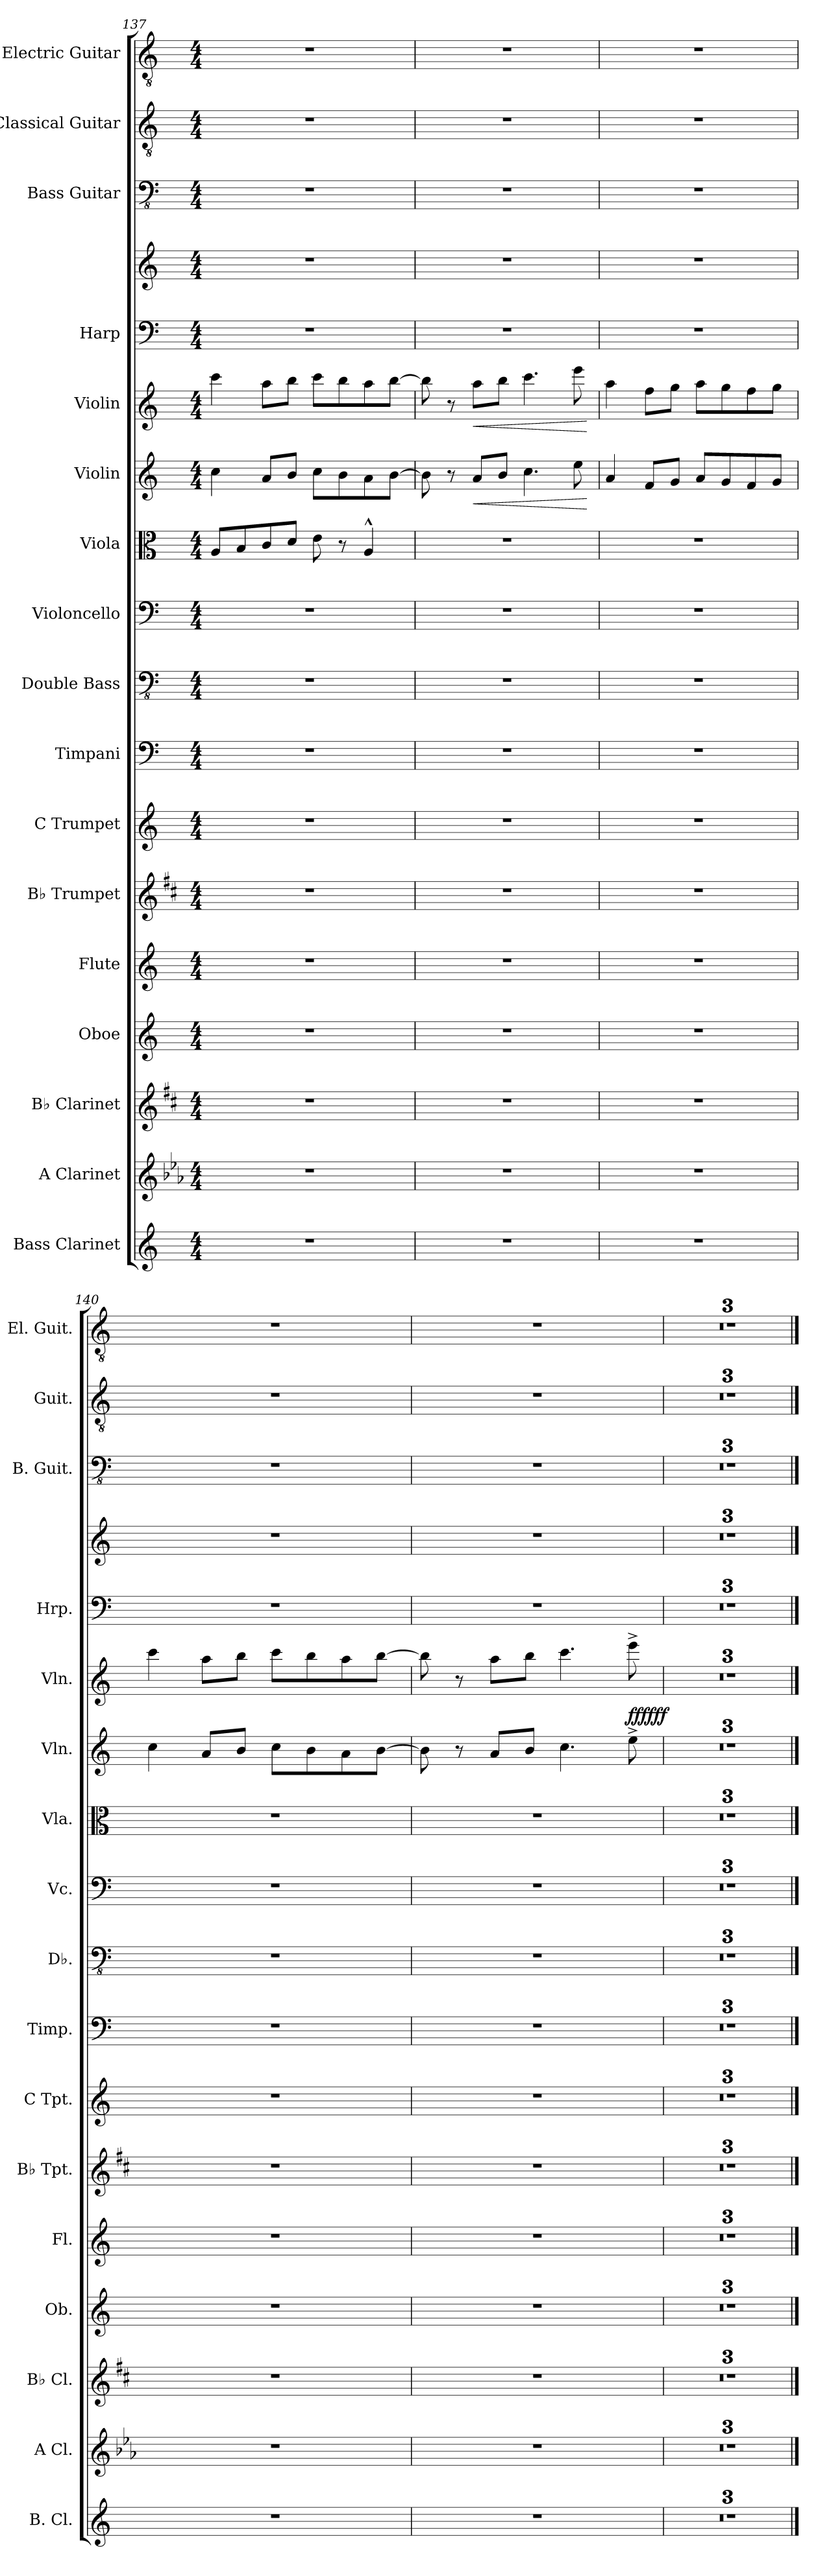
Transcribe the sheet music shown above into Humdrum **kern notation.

**kern	**kern	**kern	**kern	**kern	**kern	**kern	**kern	**kern	**kern	**kern	**kern	**dynam	**kern	**dynam	**kern	**kern	**kern	**kern	**kern
*part17	*part16	*part15	*part14	*part13	*part12	*part11	*part10	*part9	*part8	*part7	*part6	*part6	*part5	*part5	*part4	*part4	*part3	*part2	*part1
*staff18	*staff17	*staff16	*staff15	*staff14	*staff13	*staff12	*staff11	*staff10	*staff9	*staff8	*staff7	*staff7	*staff6	*staff6	*staff5	*staff4	*staff3	*staff2	*staff1
*I"Bass Clarinet	*I"A Clarinet	*I"B♭ Clarinet	*I"Oboe	*I"Flute	*I"B♭ Trumpet	*I"C Trumpet	*I"Timpani	*I"Double Bass	*I"Violoncello	*I"Viola	*I"Violin	*	*I"Violin	*	*I"Harp	*	*I"Bass Guitar	*I"Classical Guitar	*I"Electric Guitar
*I'B. Cl.	*I'A Cl.	*I'B♭ Cl.	*I'Ob.	*I'Fl.	*I'B♭ Tpt.	*I'C Tpt.	*I'Timp.	*I'Db.	*I'Vc.	*I'Vla.	*I'Vln.	*	*I'Vln.	*	*I'Hrp.	*	*I'B. Guit.	*I'Guit.	*I'El. Guit.
!!LO:PB:g=z
*clefG2	*clefG2	*clefG2	*clefG2	*clefG2	*clefG2	*clefG2	*clefF4	*clefFv4	*clefF4	*clefC3	*clefG2	*	*clefG2	*	*clefF4	*clefG2	*clefFv4	*clefGv2	*clefGv2
*ITrd8c14	*ITrd2c3	*ITrd1c2	*	*	*ITrd1c2	*	*	*ITrd7c12	*	*	*	*	*	*	*	*	*	*	*
*k[]	*k[]	*k[]	*k[]	*k[]	*k[]	*k[]	*k[]	*k[]	*k[]	*k[]	*k[]	*	*k[]	*	*k[]	*k[]	*k[]	*k[]	*k[]
*M4/4	*M4/4	*M4/4	*M4/4	*M4/4	*M4/4	*M4/4	*M4/4	*M4/4	*M4/4	*M4/4	*M4/4	*	*M4/4	*	*M4/4	*M4/4	*M4/4	*M4/4	*M4/4
=137	=137	=137	=137	=137	=137	=137	=137	=137	=137	=137	=137	=137	=137	=137	=137	=137	=137	=137	=137
1r	1r	1r	1r	1r	1r	1r	1r	1r	1r	8A/L	4cc\	.	4ccc\	.	1r	1r	1r	1r	1r
.	.	.	.	.	.	.	.	.	.	8B/	.	.	.	.	.	.	.	.	.
.	.	.	.	.	.	.	.	.	.	8c/	8a/L	.	8aa\L	.	.	.	.	.	.
.	.	.	.	.	.	.	.	.	.	8d/J	8b/J	.	8bb\J	.	.	.	.	.	.
.	.	.	.	.	.	.	.	.	.	8e\	8cc\L	.	8ccc\L	.	.	.	.	.	.
.	.	.	.	.	.	.	.	.	.	8r	8b\	.	8bb\	.	.	.	.	.	.
.	.	.	.	.	.	.	.	.	.	4A^^/	8a\	.	8aa\	.	.	.	.	.	.
.	.	.	.	.	.	.	.	.	.	.	[8b\J	.	[8bb\J	.	.	.	.	.	.
=138	=138	=138	=138	=138	=138	=138	=138	=138	=138	=138	=138	=138	=138	=138	=138	=138	=138	=138	=138
1r	1r	1r	1r	1r	1r	1r	1r	1r	1r	1r	8b\]	.	8bb\]	.	1r	1r	1r	1r	1r
.	.	.	.	.	.	.	.	.	.	.	8r	.	8r	.	.	.	.	.	.
!	!	!	!	!	!	!	!	!	!	!	!	!LO:HP:b	!	!LO:HP:b	!	!	!	!	!
.	.	.	.	.	.	.	.	.	.	.	8a/L	<	8aa\L	<	.	.	.	.	.
.	.	.	.	.	.	.	.	.	.	.	8b/J	.	8bb\J	.	.	.	.	.	.
.	.	.	.	.	.	.	.	.	.	.	4.cc\	.	4.ccc\	.	.	.	.	.	.
.	.	.	.	.	.	.	.	.	.	.	8ee\	.	8eee\	.	.	.	.	.	.
.	.	.	.	.	.	.	.	.	.	.	.	[	.	[	.	.	.	.	.
=139	=139	=139	=139	=139	=139	=139	=139	=139	=139	=139	=139	=139	=139	=139	=139	=139	=139	=139	=139
1r	1r	1r	1r	1r	1r	1r	1r	1r	1r	1r	4a/	.	4aa\	.	1r	1r	1r	1r	1r
.	.	.	.	.	.	.	.	.	.	.	8f/L	.	8ff\L	.	.	.	.	.	.
.	.	.	.	.	.	.	.	.	.	.	8g/J	.	8gg\J	.	.	.	.	.	.
.	.	.	.	.	.	.	.	.	.	.	8a/L	.	8aa\L	.	.	.	.	.	.
.	.	.	.	.	.	.	.	.	.	.	8g/	.	8gg\	.	.	.	.	.	.
.	.	.	.	.	.	.	.	.	.	.	8f/	.	8ff\	.	.	.	.	.	.
.	.	.	.	.	.	.	.	.	.	.	8g/J	.	8gg\J	.	.	.	.	.	.
=140	=140	=140	=140	=140	=140	=140	=140	=140	=140	=140	=140	=140	=140	=140	=140	=140	=140	=140	=140
1r	1r	1r	1r	1r	1r	1r	1r	1r	1r	1r	4cc\	.	4ccc\	.	1r	1r	1r	1r	1r
.	.	.	.	.	.	.	.	.	.	.	8a/L	.	8aa\L	.	.	.	.	.	.
.	.	.	.	.	.	.	.	.	.	.	8b/J	.	8bb\J	.	.	.	.	.	.
.	.	.	.	.	.	.	.	.	.	.	8cc\L	.	8ccc\L	.	.	.	.	.	.
.	.	.	.	.	.	.	.	.	.	.	8b\	.	8bb\	.	.	.	.	.	.
.	.	.	.	.	.	.	.	.	.	.	8a\	.	8aa\	.	.	.	.	.	.
.	.	.	.	.	.	.	.	.	.	.	[8b\J	.	[8bb\J	.	.	.	.	.	.
=141	=141	=141	=141	=141	=141	=141	=141	=141	=141	=141	=141	=141	=141	=141	=141	=141	=141	=141	=141
1r	1r	1r	1r	1r	1r	1r	1r	1r	1r	1r	8b\]	.	8bb\]	.	1r	1r	1r	1r	1r
.	.	.	.	.	.	.	.	.	.	.	8r	.	8r	.	.	.	.	.	.
.	.	.	.	.	.	.	.	.	.	.	8a/L	.	8aa\L	.	.	.	.	.	.
.	.	.	.	.	.	.	.	.	.	.	8b/J	.	8bb\J	.	.	.	.	.	.
.	.	.	.	.	.	.	.	.	.	.	4.cc\	.	4.ccc\	.	.	.	.	.	.
!	!	!	!	!	!	!	!	!	!	!	!	!LO:DY:b	!	!	!	!	!	!	!
!	!	!	!	!	!	!	!	!	!	!	!	!LO:DY:n=1:a	!	!	!	!	!	!	!
.	.	.	.	.	.	.	.	.	.	.	8ee^\	fff fff	8eee^\	.	.	.	.	.	.
=142	=142	=142	=142	=142	=142	=142	=142	=142	=142	=142	=142	=142	=142	=142	=142	=142	=142	=142	=142
1r	1r	1r	1r	1r	1r	1r	1r	1r	1r	1r	1r	.	1r	.	1r	1r	1r	1r	1r
=143	=143	=143	=143	=143	=143	=143	=143	=143	=143	=143	=143	=143	=143	=143	=143	=143	=143	=143	=143
1r	1r	1r	1r	1r	1r	1r	1r	1r	1r	1r	1r	.	1r	.	1r	1r	1r	1r	1r
=144	=144	=144	=144	=144	=144	=144	=144	=144	=144	=144	=144	=144	=144	=144	=144	=144	=144	=144	=144
1r	1r	1r	1r	1r	1r	1r	1r	1r	1r	1r	1r	.	1r	.	1r	1r	1r	1r	1r
==	==	==	==	==	==	==	==	==	==	==	==	==	==	==	==	==	==	==	==
*-	*-	*-	*-	*-	*-	*-	*-	*-	*-	*-	*-	*-	*-	*-	*-	*-	*-	*-	*-
